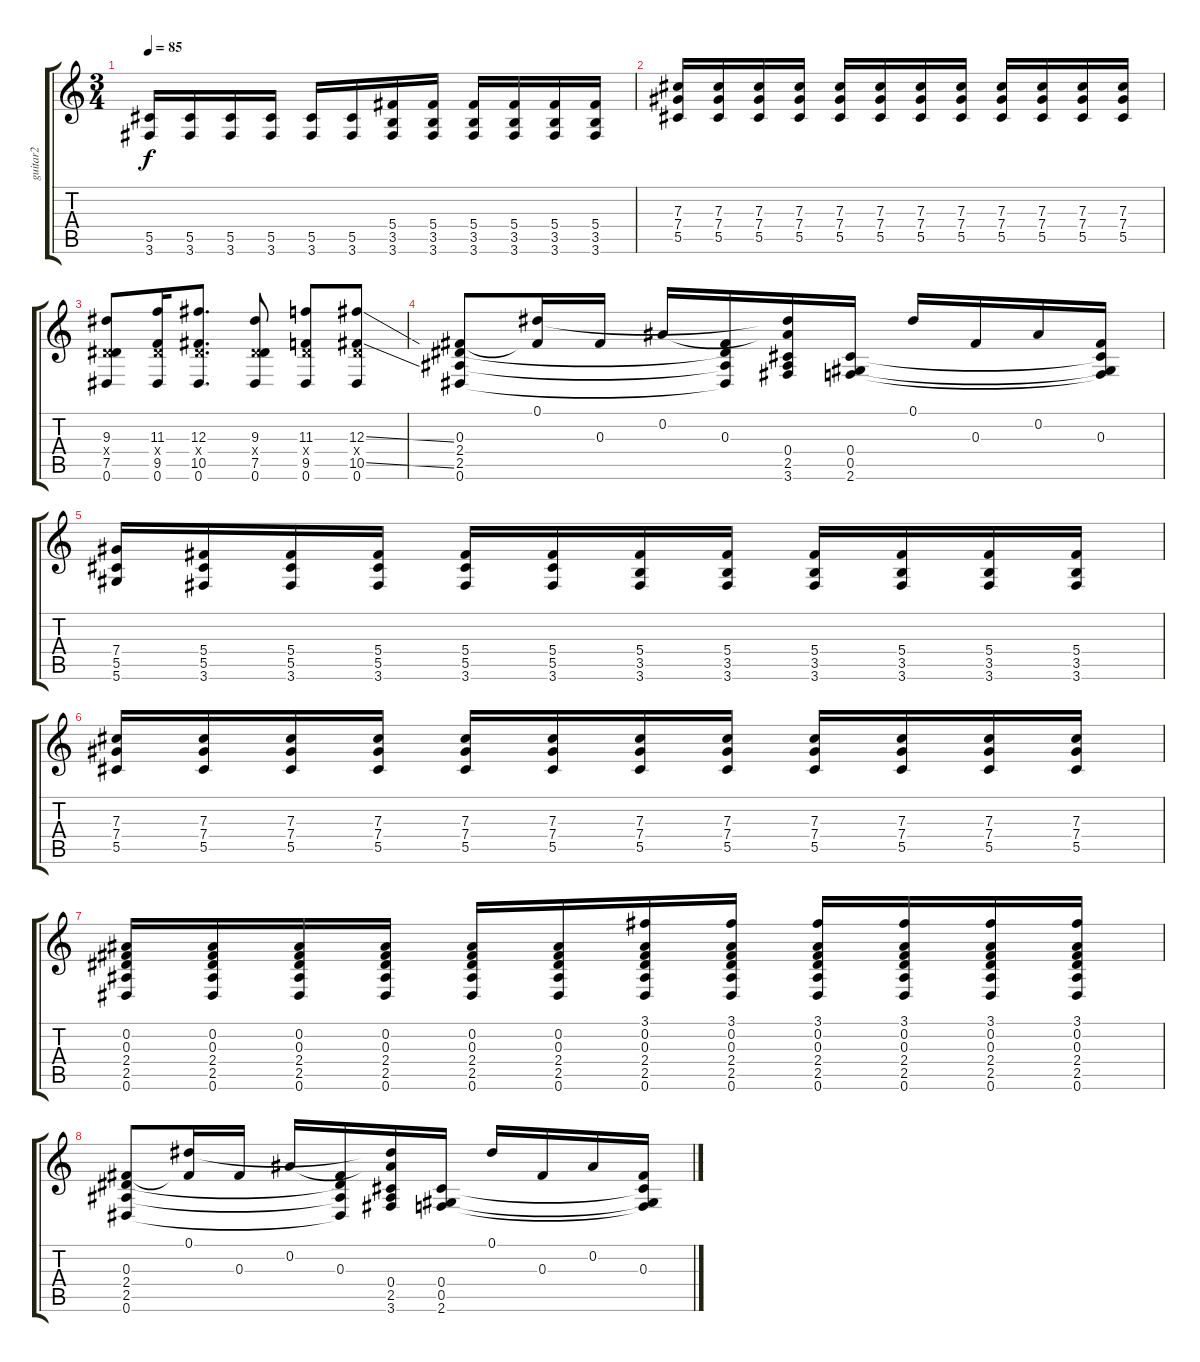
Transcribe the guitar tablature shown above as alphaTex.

\track ("guitar2" "guitar2") {instrument overdrivenguitar}
\staff {score tabs}
\tuning (Eb4 Bb3 Gb3 Db3 Ab2 Eb2) {hide}
\ts (3 4)
\tempo 85
\clef g2
\ks c
(5.5 3.6).16{dy f} (5.5 3.6).16 (5.5 3.6).16 (5.5 3.6).16 (5.5 3.6).16 (5.5 3.6).16 (5.4 3.5 3.6).16 (5.4 3.5 3.6).16 (5.4 3.5 3.6).16 (5.4 3.5 3.6).16 (5.4 3.5 3.6).16 (5.4 3.5 3.6).16 |
(7.3 7.4 5.5).16 (7.3 7.4 5.5).16 (7.3 7.4 5.5).16 (7.3 7.4 5.5).16 (7.3 7.4 5.5).16 (7.3 7.4 5.5).16 (7.3 7.4 5.5).16 (7.3 7.4 5.5).16 (7.3 7.4 5.5).16 (7.3 7.4 5.5).16 (7.3 7.4 5.5).16 (7.3 7.4 5.5).16 |
(9.3 2.4{x} 7.5 0.6).8 (11.3 2.4{x} 9.5 0.6).16 (12.3 2.4{x} 10.5 0.6).8{d} (9.3 2.4{x} 7.5 0.6).8 (11.3 2.4{x} 9.5 0.6).8 (12.3{ss} 2.4{x} 10.5{ss} 0.6).8 |
(0.3 2.4 2.5 0.6).8 (0.1 0.3{t}).16 0.3.16 0.2.16 (0.3 2.4{t} 2.5{t} 0.6{t}).16 (0.1{t} 0.2{t} 0.4 2.5 3.6).16 (0.4 0.5 2.6).16 0.1.16 0.3.16 0.2.16 (0.3 0.4{t} 0.5{t} 2.6{t}).16 |
(7.4 5.5 5.6).16 (5.4 5.5 3.6).16 (5.4 5.5 3.6).16 (5.4 5.5 3.6).16 (5.4 5.5 3.6).16 (5.4 5.5 3.6).16 (5.4 3.5 3.6).16 (5.4 3.5 3.6).16 (5.4 3.5 3.6).16 (5.4 3.5 3.6).16 (5.4 3.5 3.6).16 (5.4 3.5 3.6).16 |
(7.3 7.4 5.5).16 (7.3 7.4 5.5).16 (7.3 7.4 5.5).16 (7.3 7.4 5.5).16 (7.3 7.4 5.5).16 (7.3 7.4 5.5).16 (7.3 7.4 5.5).16 (7.3 7.4 5.5).16 (7.3 7.4 5.5).16 (7.3 7.4 5.5).16 (7.3 7.4 5.5).16 (7.3 7.4 5.5).16 |
(0.2 0.3 2.4 2.5 0.6).16 (0.2 0.3 2.4 2.5 0.6).16 (0.2 0.3 2.4 2.5 0.6).16 (0.2 0.3 2.4 2.5 0.6).16 (0.2 0.3 2.4 2.5 0.6).16 (0.2 0.3 2.4 2.5 0.6).16 (3.1 0.2 0.3 2.4 2.5 0.6).16 (3.1 0.2 0.3 2.4 2.5 0.6).16 (3.1 0.2 0.3 2.4 2.5 0.6).16 (3.1 0.2 0.3 2.4 2.5 0.6).16 (3.1 0.2 0.3 2.4 2.5 0.6).16 (3.1 0.2 0.3 2.4 2.5 0.6).16 |
(0.3 2.4 2.5 0.6).8 (0.1 0.3{t}).16 0.3.16 0.2.16 (0.3 2.4{t} 2.5{t} 0.6{t}).16 (0.1{t} 0.2{t} 0.4 2.5 3.6).16 (0.4 0.5 2.6).16 0.1.16 0.3.16 0.2.16 (0.3 0.4{t} 0.5{t} 2.6{t}).16
